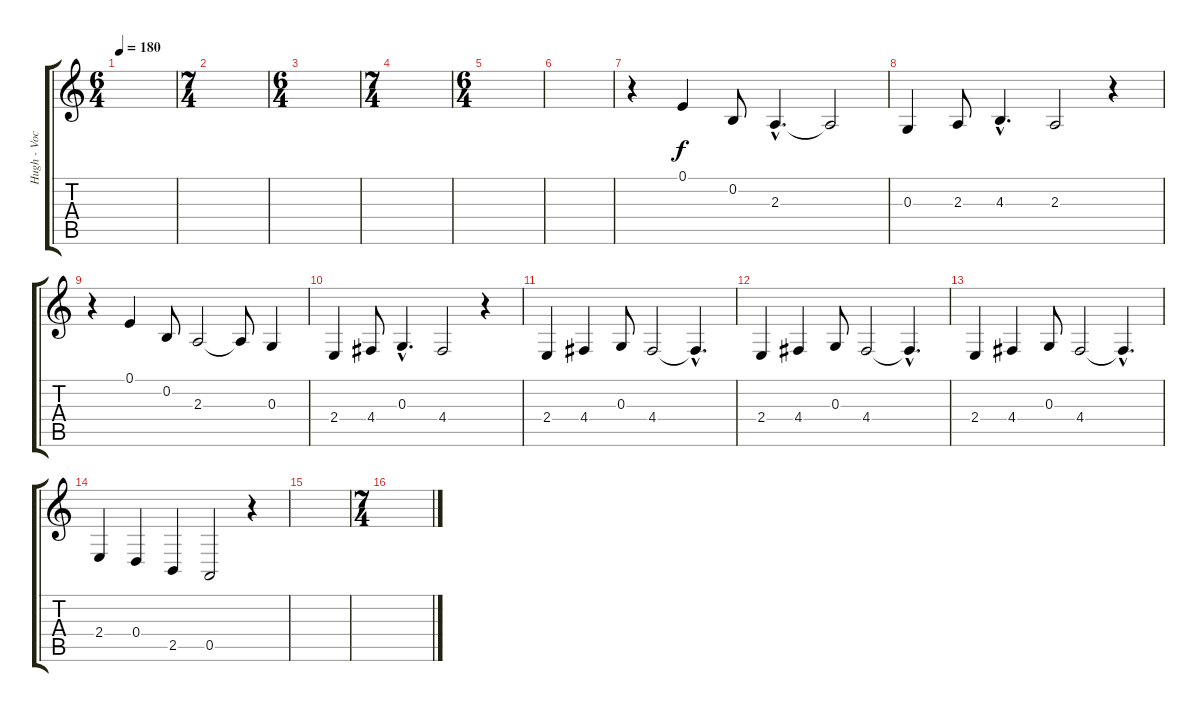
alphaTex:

\track ("Hugh - Vocals" "Hugh - Voc") {instrument tuba}
\staff {score tabs}
\tuning (E4 B3 G3 D3 A2 E2) {hide}
\ts (6 4)
\tempo 180
\clef g2
\ks c
|
\ts (7 4)
|
\ts (6 4)
|
\ts (7 4)
|
\ts (6 4)
|
|
r.4 0.1.4 0.2.8 2.3{hac}.4{d} 2.3{t}.2 |
0.3.4 2.3.8 4.3{hac}.4{d} 2.3.2 r.4 |
r.4 0.1.4 0.2.8 2.3.2 2.3{t}.8 0.3.4 |
2.4.4 4.4.8 0.3{hac}.4{d} 4.4.2 r.4 |
2.4.4 4.4.4 0.3.8 4.4.2 4.4{hac t}.4{d} |
2.4.4 4.4.4 0.3.8 4.4.2 4.4{hac t}.4{d} |
2.4.4 4.4.4 0.3.8 4.4.2 4.4{hac t}.4{d} |
2.4.4 0.4.4 2.5.4 0.5.2 r.4 |
|
\ts (7 4)
